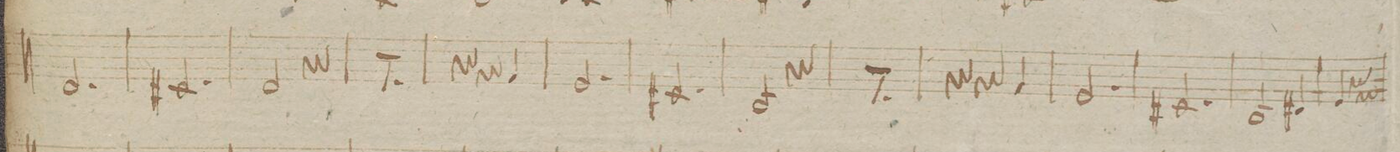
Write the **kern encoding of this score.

**kern	**dynam
*I"in C.	*
*clefG2	*
*k[f#]	*
*M3/4	*
2.d/	.
=47	=47
2.c#X/	.
=48	=48
2d/	.
4r	.
=49	=49
2.r	.
=50	=50
4r	.
4r	.
4f#/	.
=51	=51
2.e/	.
=52	=52
2.c#X/	.
=53	=53
2B/	.
4r	.
=54	=54
2.r	.
=55	=55
4r	.
4r	.
4f#/	.
=56	=56
2.e/	.
=57	=57
2.c#X/	.
=58	=58
2B/	.
4d#X/	.
=59	=59
4e/	.
4r	.
4r	.
=60	=60
*-	*-
